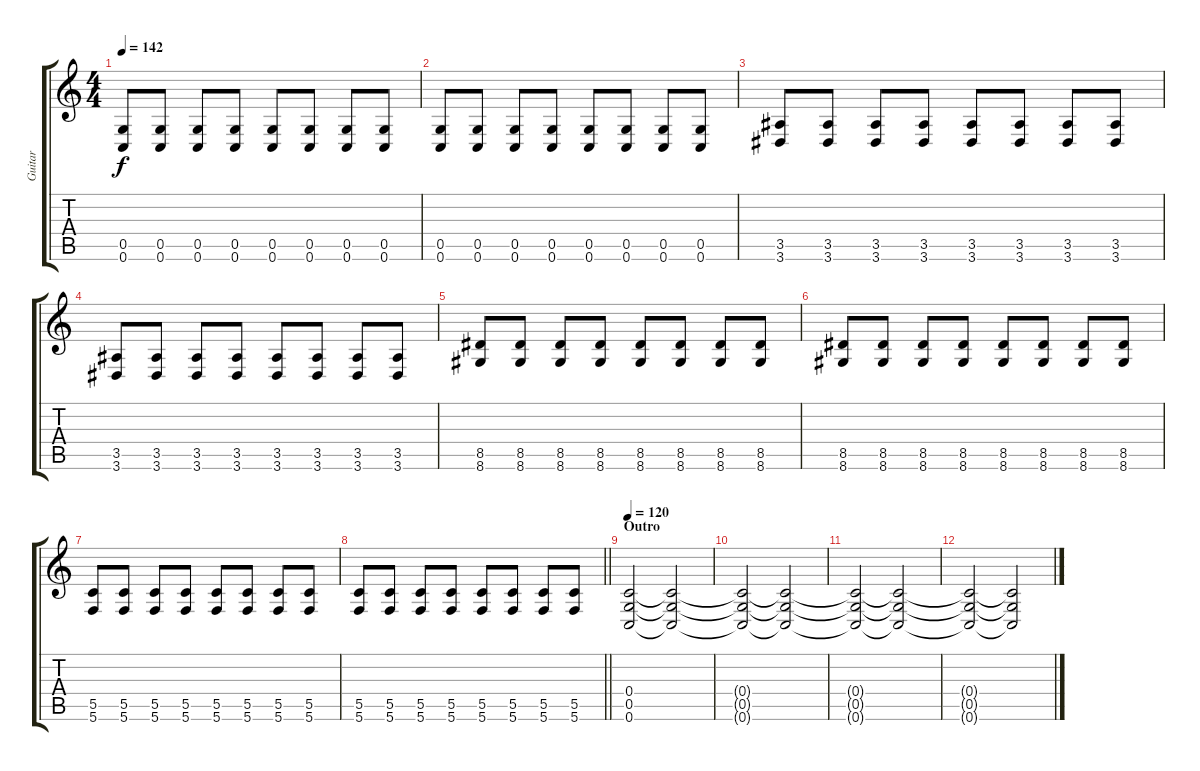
\track ("Guitar " "Guitar ") {instrument distortionguitar}
\staff {score tabs}
\tuning (D4 A3 F3 C3 G2 C2) {hide}
\ts (4 4)
\tempo 142
\clef g2
\ks c
(0.5 0.6).8{dy f} (0.5 0.6).8 (0.5 0.6).8 (0.5 0.6).8 (0.5 0.6).8 (0.5 0.6).8 (0.5 0.6).8 (0.5 0.6).8 |
(0.5 0.6).8 (0.5 0.6).8 (0.5 0.6).8 (0.5 0.6).8 (0.5 0.6).8 (0.5 0.6).8 (0.5 0.6).8 (0.5 0.6).8 |
(3.5 3.6).8 (3.5 3.6).8 (3.5 3.6).8 (3.5 3.6).8 (3.5 3.6).8 (3.5 3.6).8 (3.5 3.6).8 (3.5 3.6).8 |
(3.5 3.6).8 (3.5 3.6).8 (3.5 3.6).8 (3.5 3.6).8 (3.5 3.6).8 (3.5 3.6).8 (3.5 3.6).8 (3.5 3.6).8 |
(8.5 8.6).8 (8.5 8.6).8 (8.5 8.6).8 (8.5 8.6).8 (8.5 8.6).8 (8.5 8.6).8 (8.5 8.6).8 (8.5 8.6).8 |
(8.5 8.6).8 (8.5 8.6).8 (8.5 8.6).8 (8.5 8.6).8 (8.5 8.6).8 (8.5 8.6).8 (8.5 8.6).8 (8.5 8.6).8 |
(5.5 5.6).8 (5.5 5.6).8 (5.5 5.6).8 (5.5 5.6).8 (5.5 5.6).8 (5.5 5.6).8 (5.5 5.6).8 (5.5 5.6).8 |
\barLineRight lightlight
(5.5 5.6).8 (5.5 5.6).8 (5.5 5.6).8 (5.5 5.6).8 (5.5 5.6).8 (5.5 5.6).8 (5.5 5.6).8 (5.5 5.6).8 |
\section ("" "Outro")
\tempo 120
(0.4 0.5 0.6).2 (0.4{t} 0.5{t} 0.6{t}).2 |
(0.4{t} 0.5{t} 0.6{t}).2{volume 9} (0.4{t} 0.5{t} 0.6{t}).2{volume 8} |
(0.4{t} 0.5{t} 0.6{t}).2{volume 6} (0.4{t} 0.5{t} 0.6{t}).2{volume 4} |
(0.4{t} 0.5{t} 0.6{t}).2{volume 2} (0.4{t} 0.5{t} 0.6{t}).2{volume 1}
